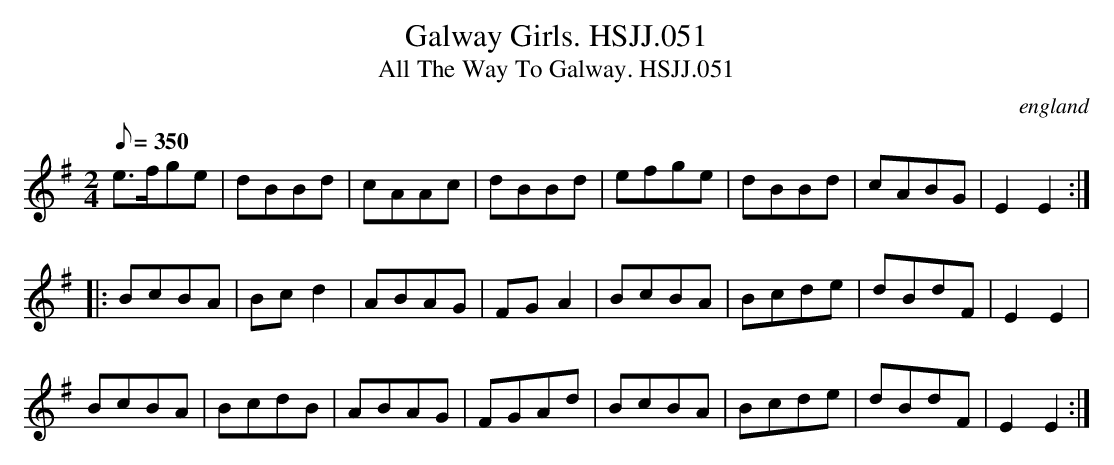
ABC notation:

X:1
T:Galway Girls. HSJJ.051
T:All The Way To Galway. HSJJ.051
O:england
M:2/4
L:1/8
Q:350
K:G
e>fge|dBBd|cAAc|dBBd|efge|dBBd|cABG|E2E2:|
|:BcBA|Bcd2|ABAG|FGA2|BcBA|Bcde|dBdF|E2E2|
BcBA|BcdB|ABAG|FGAd|BcBA|Bcde|dBdF|E2E2:|]
